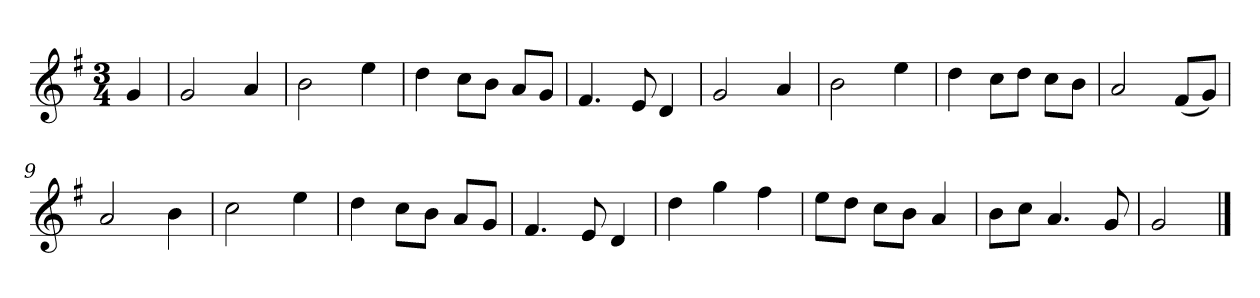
**kern
*part1
*staff1
*k[f#]
*M3/4
*MM120
=
4g
=1
2g
4a
=2
2b
4ee
=3
4dd
8ccL
8bJ
8aL
8gJ
=4
4.f#
8e
4d
=5
2g
4a
=6
2b
4ee
=7
4dd
8ccL
8ddJ
8ccL
8bJ
=8
2a
(8f#L
8gJ)
=9
2a
4b
=10
2cc
4ee
=11
4dd
8ccL
8bJ
8aL
8gJ
=12
4.f#
8e
4d
=13
4dd
4gg
4ff#
=14
8eeL
8ddJ
8ccL
8bJ
4a
=15
8bL
8ccJ
4.a
8g
=16
2g
==
*-
